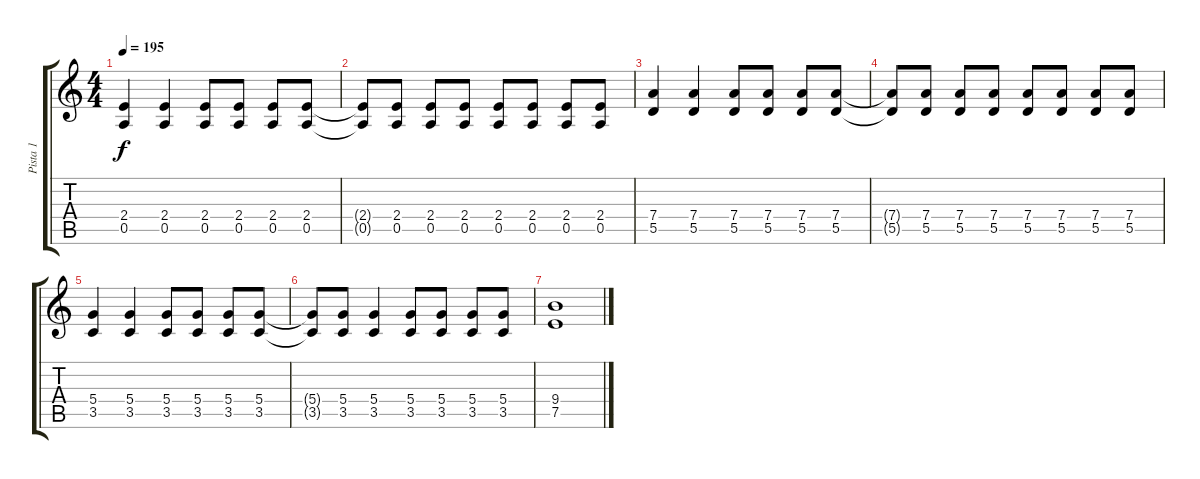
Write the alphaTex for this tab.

\track ("Pista 1" "Pista 1") {instrument distortionguitar}
\staff {score tabs}
\tuning (E4 B3 G3 D3 A2 E2) {hide}
\ts (4 4)
\tempo 195
\clef g2
\ks c
(2.4 0.5).4{dy f} (2.4 0.5).4 (2.4 0.5).8 (2.4 0.5).8 (2.4 0.5).8 (2.4 0.5).8 |
(2.4{t} 0.5{t}).8 (2.4 0.5).8 (2.4 0.5).8 (2.4 0.5).8 (2.4 0.5).8 (2.4 0.5).8 (2.4 0.5).8 (2.4 0.5).8 |
(7.4 5.5).4 (7.4 5.5).4 (7.4 5.5).8 (7.4 5.5).8 (7.4 5.5).8 (7.4 5.5).8 |
(7.4{t} 5.5{t}).8 (7.4 5.5).8 (7.4 5.5).8 (7.4 5.5).8 (7.4 5.5).8 (7.4 5.5).8 (7.4 5.5).8 (7.4 5.5).8 |
(5.4 3.5).4 (5.4 3.5).4 (5.4 3.5).8 (5.4 3.5).8 (5.4 3.5).8 (5.4 3.5).8 |
(5.4{t} 3.5{t}).8 (5.4 3.5).8 (5.4 3.5).4 (5.4 3.5).8 (5.4 3.5).8 (5.4 3.5).8 (5.4 3.5).8 |
(9.4 7.5).1
